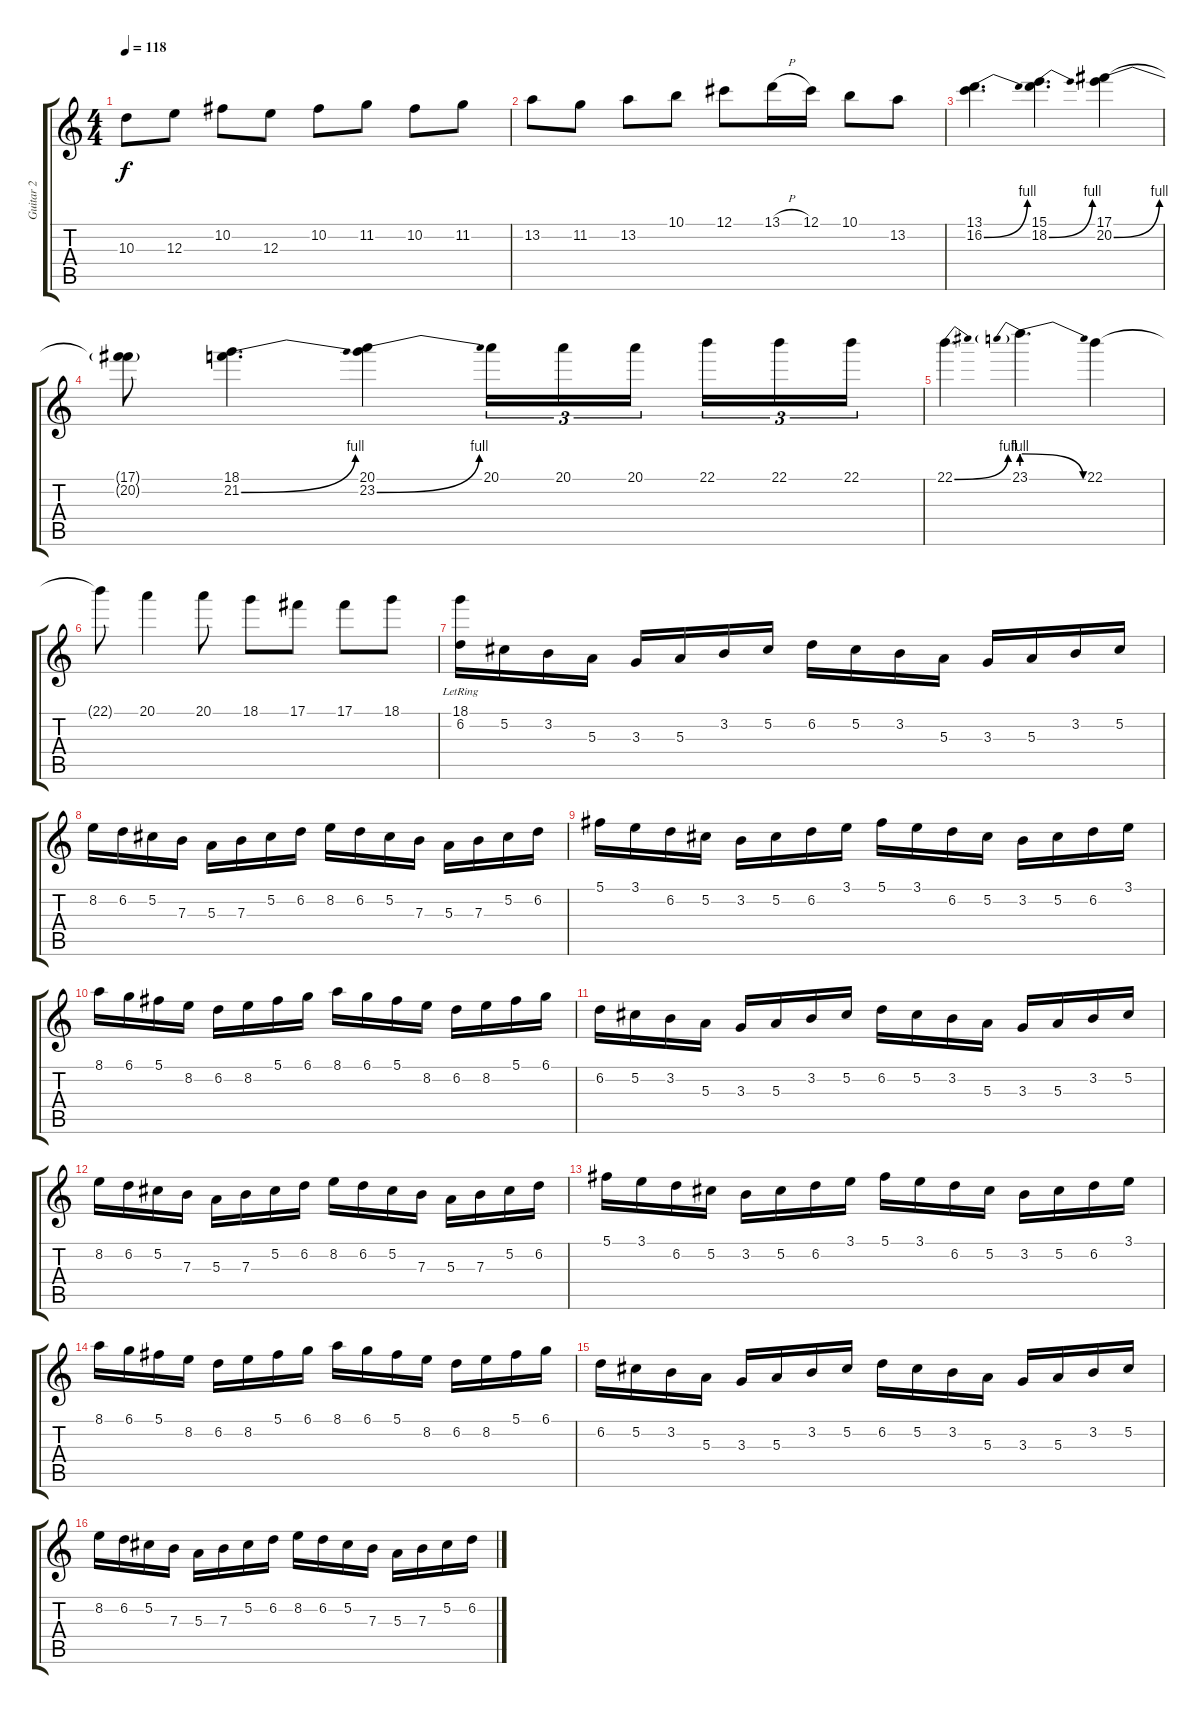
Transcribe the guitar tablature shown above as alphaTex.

\track ("Guitar 2" "Guitar 2") {instrument electricguitarclean}
\staff {score tabs}
\tuning (Db4 Ab3 E3 B2 Gb2 B1) {hide}
\ts (4 4)
\tempo 118
\clef g2
\ks c
10.3.8{dy f} 12.3.8 10.2.8 12.3.8 10.2.8 11.2.8 10.2.8 11.2.8 |
13.2.8 11.2.8 13.2.8 10.1.8 12.1.8 13.1{h}.16 12.1.16 10.1.8 13.2.8 |
(13.1 16.2{be (bend 0 0 60 4)}).4{d} (15.1 18.2{be (bend 0 0 60 4)}).4{d} (17.1 20.2{be (bend 0 0 60 4)}).4 |
(17.1{t} 20.2{t}).8 (18.1 21.2{be (bend 0 0 60 4)}).4{d} (20.1 23.2{be (bend 0 0 60 4)}).4 20.1.16{tu (3 2)} 20.1.16{tu (3 2)} 20.1.16{tu (3 2) beam splitsecondary} 22.1.16{tu (3 2)} 22.1.16{tu (3 2)} 22.1.16{tu (3 2)} |
22.1{be (bend 0 0 60 4)}.4{d} 23.1{be (prebendrelease 0 4 60 0)}.4{d} 22.1.4 |
22.1{t}.8 20.1.4 20.1.8 18.1.8 17.1.8 17.1.8 18.1.8 |
(18.1{lr} 6.2).16 5.2.16 3.2.16 5.3.16 3.3.16 5.3.16 3.2.16 5.2.16 6.2.16 5.2.16 3.2.16 5.3.16 3.3.16 5.3.16 3.2.16 5.2.16 |
8.2.16 6.2.16 5.2.16 7.3.16 5.3.16 7.3.16 5.2.16 6.2.16 8.2.16 6.2.16 5.2.16 7.3.16 5.3.16 7.3.16 5.2.16 6.2.16 |
5.1.16 3.1.16 6.2.16 5.2.16 3.2.16 5.2.16 6.2.16 3.1.16 5.1.16 3.1.16 6.2.16 5.2.16 3.2.16 5.2.16 6.2.16 3.1.16 |
8.1.16 6.1.16 5.1.16 8.2.16 6.2.16 8.2.16 5.1.16 6.1.16 8.1.16 6.1.16 5.1.16 8.2.16 6.2.16 8.2.16 5.1.16 6.1.16 |
6.2.16 5.2.16 3.2.16 5.3.16 3.3.16 5.3.16 3.2.16 5.2.16 6.2.16 5.2.16 3.2.16 5.3.16 3.3.16 5.3.16 3.2.16 5.2.16 |
8.2.16 6.2.16 5.2.16 7.3.16 5.3.16 7.3.16 5.2.16 6.2.16 8.2.16 6.2.16 5.2.16 7.3.16 5.3.16 7.3.16 5.2.16 6.2.16 |
5.1.16 3.1.16 6.2.16 5.2.16 3.2.16 5.2.16 6.2.16 3.1.16 5.1.16 3.1.16 6.2.16 5.2.16 3.2.16 5.2.16 6.2.16 3.1.16 |
8.1.16 6.1.16 5.1.16 8.2.16 6.2.16 8.2.16 5.1.16 6.1.16 8.1.16 6.1.16 5.1.16 8.2.16 6.2.16 8.2.16 5.1.16 6.1.16 |
6.2.16 5.2.16 3.2.16 5.3.16 3.3.16 5.3.16 3.2.16 5.2.16 6.2.16 5.2.16 3.2.16 5.3.16 3.3.16 5.3.16 3.2.16 5.2.16 |
8.2.16 6.2.16 5.2.16 7.3.16 5.3.16 7.3.16 5.2.16 6.2.16 8.2.16 6.2.16 5.2.16 7.3.16 5.3.16 7.3.16 5.2.16 6.2.16
